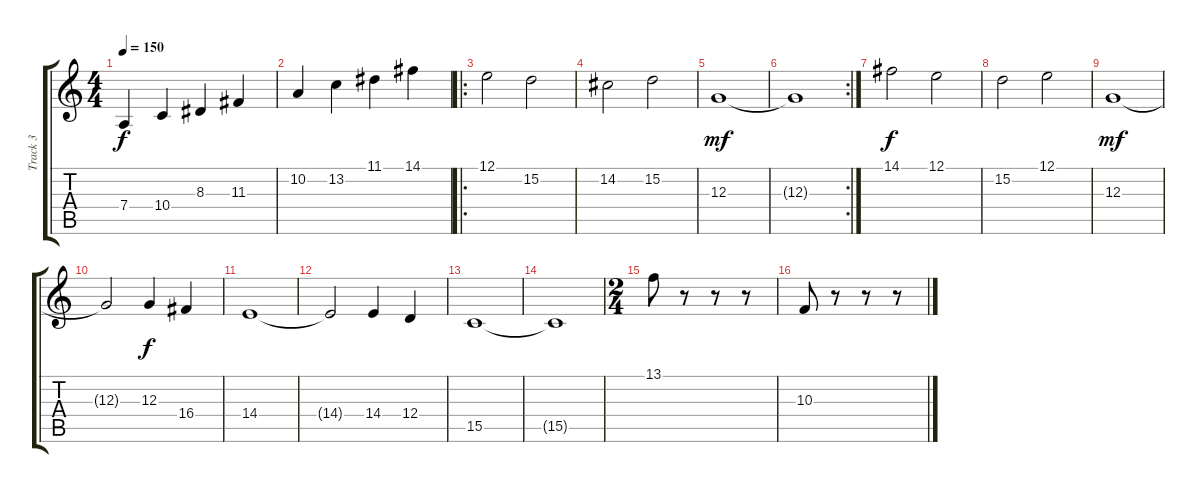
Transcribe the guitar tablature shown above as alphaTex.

\track ("Track 3" "Track 3") {instrument violin}
\staff {score tabs}
\tuning (E4 B3 G3 D3 A2 E2) {hide}
\ts (4 4)
\tempo 150
\clef g2
\ks c
7.4.4{dy f} 10.4.4 8.3.4 11.3.4 |
10.2.4 13.2.4 11.1.4 14.1.4 |
\ro
12.1.2 15.2.2 |
14.2.2 15.2.2 |
12.3.1{dy mf} |
\rc 2
12.3{t}.1 |
14.1.2{dy f} 12.1.2 |
15.2.2 12.1.2 |
12.3.1{dy mf} |
12.3{t}.2 12.3.4{dy f} 16.4.4 |
14.4.1 |
14.4{t}.2 14.4.4 12.4.4 |
15.5.1 |
15.5{t}.1 |
\ts (2 4)
13.1.8 r.8 r.8 r.8 |
10.3.8 r.8 r.8 r.8
